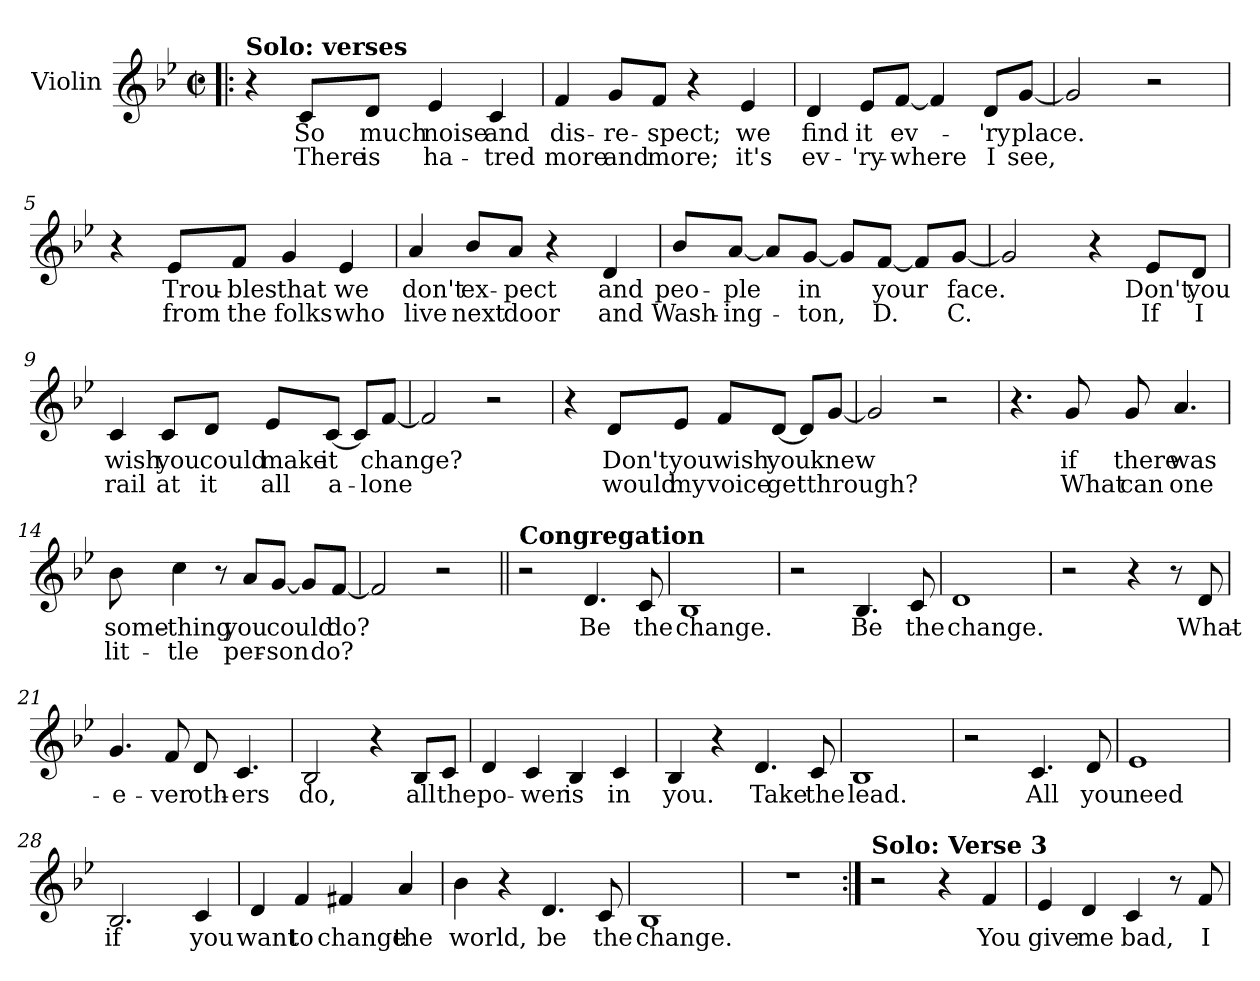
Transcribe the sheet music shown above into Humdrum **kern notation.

**kern	**text	**text
*part1	*part1	*part1
*staff1	*staff1	*staff1
*I"Violin	*	*
*I'Vln.	*	*
*clefG2	*	*
*k[b-e-]	*	*
*B-:	*	*
*M2/2	*	*
*met(c|)	*	*
*MM130	*	*
=1!|:	=1!|:	=1!|:
!LO:TX:a:B:t=Solo&colon; verses	!	!
4r	.	.
8c/L	So	There
8d/J	much	is
4e-/	noise	ha-
4c/	and	-tred
=2	=2	=2
4f/	dis-	more
8g/L	-re-	and
8f/J	-spect;	more;
4r	.	.
4e-/	we	it's
=3	=3	=3
4d/	find	ev-
8e-/L	it	-'ry-
[<8f/J	ev-	-where
4f/]	.	.
8d/L	-'ry	I
[8g/J	place.	see,
=4	=4	=4
2g/]	.	.
2r	.	.
=5	=5	=5
4r	.	.
8e-/L	Trou-	from
8f/J	-bles	the
4g/	that	folks
4e-/	we	who
=6	=6	=6
4a/	don't	live
8b-/L	ex-	next
8a/J	-pect	door
4r	.	.
4d/	and	and
=7	=7	=7
8b-/L	peo-	Wash-
[8a/J	-ple	-ing-
8a/L]	.	.
[8g/J	in	-ton,
8g/L]	.	.
[8f/J	your	D.
8f/L]	.	.
[8g/J	face.	C.
=8	=8	=8
2g/]	.	.
4r	.	.
8e-/L	Don't	If
8d/J	you	I
=9	=9	=9
4c/	wish	rail
8c/L	you	at
8d/J	could	it
8e-/L	make	all
[8c/J	it	a-
8c/L]	.	.
[8f/J	change?	-lone
=10	=10	=10
2f/]	.	.
2r	.	.
=11	=11	=11
4r	.	.
8d/L	Don't	would
8e-/J	you	my
8f/L	wish	voice
[8d/J	you	get
8d/L]	.	.
[8g/J	knew	through?
=12	=12	=12
2g/]	.	.
2r	.	.
=13	=13	=13
4.r	.	.
8g/	if	What
8g/	there	can
4.a/	was	one
=14	=14	=14
8b-\	some-	lit-
4cc\	-thing	-tle
8r	.	.
8a/L	you	per-
[8g/J	could	-son
8g/L]	.	.
[8f/J	do?	do?
=15	=15	=15
2f/]	.	.
2r	.	.
=16||	=16||	=16||
!LO:TX:a:B:t=Congregation	!	!
2r	.	.
4.d/	Be	.
8c/	the	.
=17	=17	=17
1B-	change.	.
=18	=18	=18
2r	.	.
4.B-/	Be	.
8c/	the	.
=19	=19	=19
1d	change.	.
=20	=20	=20
2r	.	.
4r	.	.
8r	.	.
8d/	What-	.
=21	=21	=21
4.g/	-e-	.
8f/	-ver	.
8d/	oth-	.
4.c/	-ers	.
=22	=22	=22
2B-/	do,	.
4r	.	.
8B-/L	all	.
8c/J	the	.
=23	=23	=23
4d/	po-	.
4c/	-wer	.
4B-/	is	.
4c/	in	.
=24	=24	=24
4B-/	you.	.
4r	.	.
4.d/	Take	.
8c/	the	.
=25	=25	=25
1B-	lead.	.
=26	=26	=26
2r	.	.
4.c/	All	.
8d/	you	.
=27	=27	=27
1e-	need	.
=28	=28	=28
2.B-/	if	.
4c/	you	.
=29	=29	=29
4d/	want	.
4f/	to	.
4f#X/	change	.
4a/	the	.
=30	=30	=30
4b-\	world,	.
4r	.	.
4.d/	be	.
8c/	the	.
=31	=31	=31
1B-	change.	.
=32	=32	=32
1r	.	.
=33:|!	=33:|!	=33:|!
!LO:TX:a:B:t=Solo&colon; Verse 3	!	!
2r	.	.
4r	.	.
4f/	You	.
=34	=34	=34
4e-/	give	.
4d/	me	.
4c/	bad,	.
8r	.	.
8f/	I	.
=	=	=
*-	*-	*-
